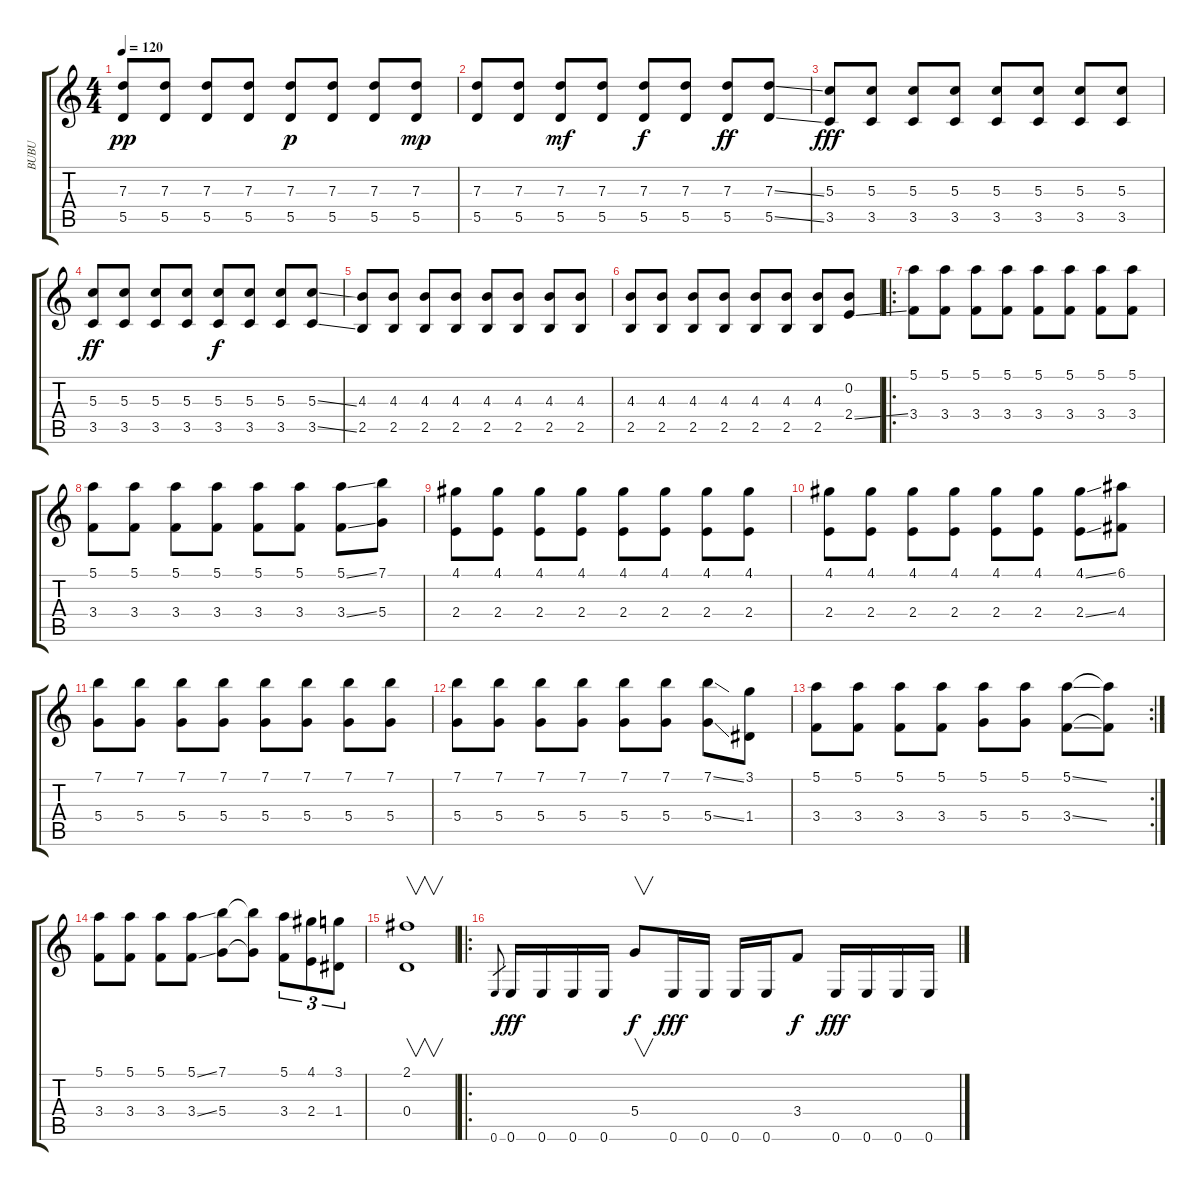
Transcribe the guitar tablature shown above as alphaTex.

\track ("BUBU" "BUBU") {instrument acousticguitarnylon}
\staff {score tabs}
\tuning (E4 B3 G3 D3 A2 E2) {hide}
\ts (4 4)
\tempo 120
\clef g2
\ks c
(7.3 5.5).8{dy pp instrument acousticguitarnylon} (7.3 5.5).8 (7.3 5.5).8 (7.3 5.5).8 (7.3 5.5).8{dy p} (7.3 5.5).8 (7.3 5.5).8 (7.3 5.5).8{dy mp} |
(7.3 5.5).8 (7.3 5.5).8 (7.3 5.5).8{dy mf} (7.3 5.5).8 (7.3 5.5).8{dy f} (7.3 5.5).8 (7.3 5.5).8{dy ff} (7.3{ss} 5.5{ss}).8 |
(5.3 3.5).8{dy fff} (5.3 3.5).8 (5.3 3.5).8 (5.3 3.5).8 (5.3 3.5).8 (5.3 3.5).8 (5.3 3.5).8 (5.3 3.5).8 |
(5.3 3.5).8{dy ff} (5.3 3.5).8 (5.3 3.5).8 (5.3 3.5).8 (5.3 3.5).8{dy f} (5.3 3.5).8 (5.3 3.5).8 (5.3{ss} 3.5{ss}).8 |
(4.3 2.5).8 (4.3 2.5).8 (4.3 2.5).8 (4.3 2.5).8 (4.3 2.5).8 (4.3 2.5).8 (4.3 2.5).8 (4.3 2.5).8 |
(4.3 2.5).8 (4.3 2.5).8 (4.3 2.5).8 (4.3 2.5).8 (4.3 2.5).8 (4.3 2.5).8 (4.3 2.5).8 (0.2 2.4{ss}).8 |
\ro
(5.1 3.4).8 (5.1 3.4).8 (5.1 3.4).8 (5.1 3.4).8 (5.1 3.4).8 (5.1 3.4).8 (5.1 3.4).8 (5.1 3.4).8 |
(5.1 3.4).8 (5.1 3.4).8 (5.1 3.4).8 (5.1 3.4).8 (5.1 3.4).8 (5.1 3.4).8 (5.1{ss} 3.4{ss}).8 (7.1 5.4).8 |
(4.1 2.4).8 (4.1 2.4).8 (4.1 2.4).8 (4.1 2.4).8 (4.1 2.4).8 (4.1 2.4).8 (4.1 2.4).8 (4.1 2.4).8 |
(4.1 2.4).8 (4.1 2.4).8 (4.1 2.4).8 (4.1 2.4).8 (4.1 2.4).8 (4.1 2.4).8 (4.1{ss} 2.4{ss}).8 (6.1 4.4).8 |
(7.1 5.4).8 (7.1 5.4).8 (7.1 5.4).8 (7.1 5.4).8 (7.1 5.4).8 (7.1 5.4).8 (7.1 5.4).8 (7.1 5.4).8 |
(7.1 5.4).8 (7.1 5.4).8 (7.1 5.4).8 (7.1 5.4).8 (7.1 5.4).8 (7.1 5.4).8 (7.1{ss} 5.4{ss}).8 (3.1 1.4).8 |
\rc 2
(5.1 3.4).8 (5.1 3.4).8 (5.1 3.4).8 (5.1 3.4).8 (5.1 5.4).8 (5.1 5.4).8 (5.1{ss} 3.4{ss}).8 (5.1{t} 3.4{t}).8 |
(5.1 3.4).8 (5.1 3.4).8 (5.1 3.4).8 (5.1{ss} 3.4{ss}).8 (7.1 5.4).8 (7.1{t} 5.4{t}).8 (5.1 3.4).8{tu (3 2)} (4.1 2.4).8{tu (3 2)} (3.1 1.4).8{tu (3 2)} |
(2.1 0.4).1{v} |
\ro
0.6.8{gr} 0.6.16{dy fff instrument distortionguitar} 0.6.16 0.6.16 0.6.16 5.4.8{v dy f} 0.6.16{dy fff} 0.6.16 0.6.16 0.6.16 3.4.8{dy f} 0.6.16{dy fff} 0.6.16 0.6.16 0.6.16
